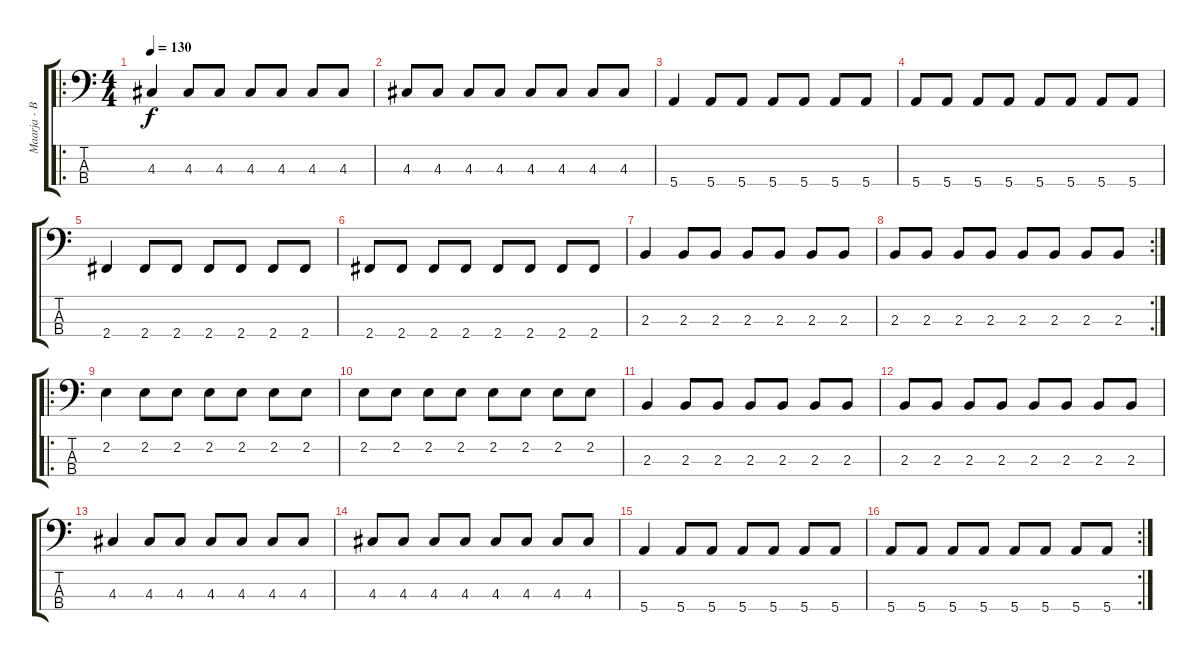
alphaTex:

\track ("Maarja - Bass" "Maarja - B") {instrument electricbassfinger}
\staff {score tabs}
\tuning (G2 D2 A1 E1) {hide}
\ro
\ts (4 4)
\tempo 130
\clef f4
\ks c
4.3.4{dy f instrument electricbassfinger} 4.3.8 4.3.8 4.3.8 4.3.8 4.3.8 4.3.8 |
4.3.8 4.3.8 4.3.8 4.3.8 4.3.8 4.3.8 4.3.8 4.3.8 |
5.4.4 5.4.8 5.4.8 5.4.8 5.4.8 5.4.8 5.4.8 |
5.4.8 5.4.8 5.4.8 5.4.8 5.4.8 5.4.8 5.4.8 5.4.8 |
2.4.4 2.4.8 2.4.8 2.4.8 2.4.8 2.4.8 2.4.8 |
2.4.8 2.4.8 2.4.8 2.4.8 2.4.8 2.4.8 2.4.8 2.4.8 |
2.3.4 2.3.8 2.3.8 2.3.8 2.3.8 2.3.8 2.3.8 |
\rc 2
2.3.8 2.3.8 2.3.8 2.3.8 2.3.8 2.3.8 2.3.8 2.3.8 |
\ro
2.2.4 2.2.8 2.2.8 2.2.8 2.2.8 2.2.8 2.2.8 |
2.2.8 2.2.8 2.2.8 2.2.8 2.2.8 2.2.8 2.2.8 2.2.8 |
2.3.4 2.3.8 2.3.8 2.3.8 2.3.8 2.3.8 2.3.8 |
2.3.8 2.3.8 2.3.8 2.3.8 2.3.8 2.3.8 2.3.8 2.3.8 |
4.3.4 4.3.8 4.3.8 4.3.8 4.3.8 4.3.8 4.3.8 |
4.3.8 4.3.8 4.3.8 4.3.8 4.3.8 4.3.8 4.3.8 4.3.8 |
5.4.4 5.4.8 5.4.8 5.4.8 5.4.8 5.4.8 5.4.8 |
\rc 2
5.4.8 5.4.8 5.4.8 5.4.8 5.4.8 5.4.8 5.4.8 5.4.8
